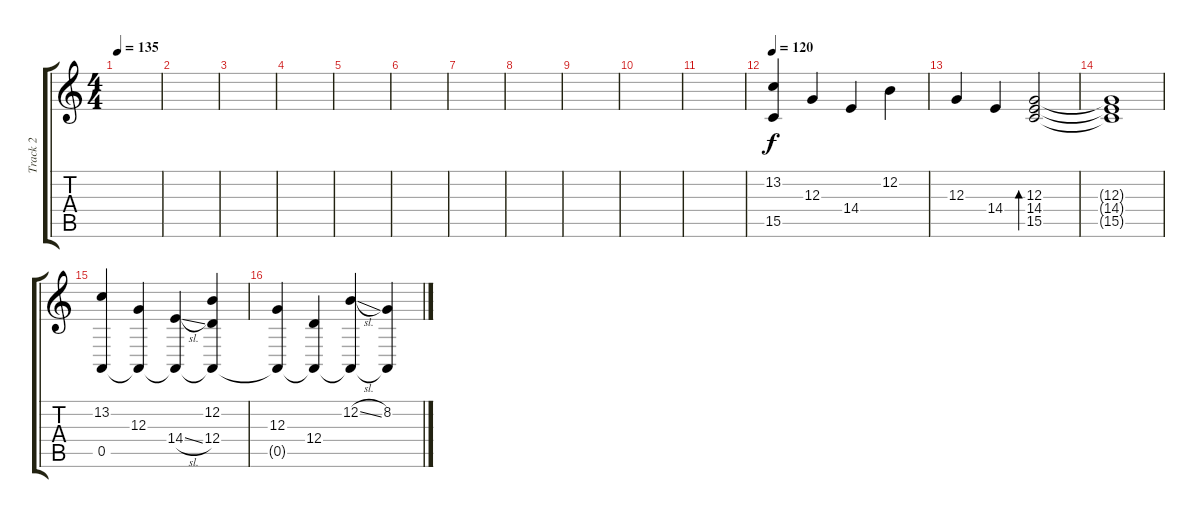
\track ("Track 2" "Track 2") {instrument stringensemble2}
\staff {score tabs}
\tuning (E4 B3 G3 D3 A2 E2) {hide}
\ts (4 4)
\tempo 135
\clef g2
\ks c
|
|
|
|
|
|
|
|
|
|
|
\tempo 120
(13.2 15.5).4 12.3.4 14.4.4 12.2.4 |
12.3.4 14.4.4 (12.3 14.4 15.5).2{bd 480} |
(12.3{t} 14.4{t} 15.5{t}).1 |
(13.2 0.5).4 (12.3 0.5{t}).4 (14.4{sl} 0.5{t}).4 (12.2 12.4 0.5{t}).4 |
(12.3 0.5{t}).4 (12.4 0.5{t}).4 (12.2{sl} 0.5{t}).4 (8.2 0.5{t}).4
